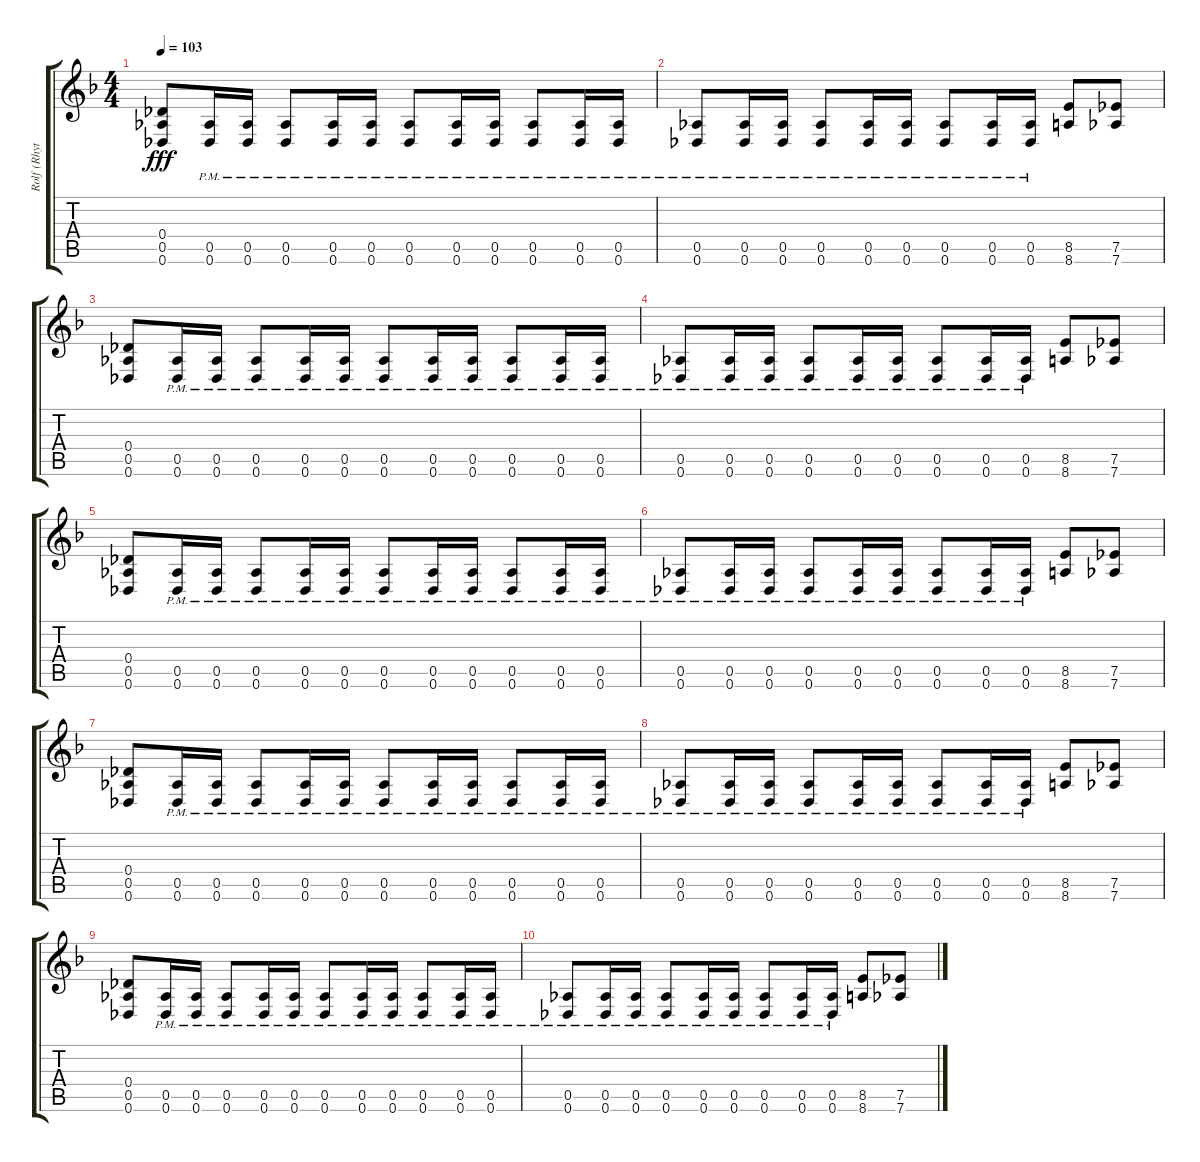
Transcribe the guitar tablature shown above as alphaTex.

\track ("Rolf (Rhythm)" "Rolf (Rhyt") {instrument distortionguitar}
\staff {score tabs}
\tuning (Eb4 Bb3 Gb3 Db3 Ab2 Db2) {hide}
\ts (4 4)
\tempo 103
\clef g2
\ks f
(0.4 0.5 0.6).8{dy fff} (0.5{pm} 0.6{pm}).16 (0.5{pm} 0.6{pm}).16 (0.5{pm} 0.6{pm}).8 (0.5{pm} 0.6{pm}).16 (0.5{pm} 0.6{pm}).16 (0.5{pm} 0.6{pm}).8 (0.5{pm} 0.6{pm}).16 (0.5{pm} 0.6{pm}).16 (0.5{pm} 0.6{pm}).8 (0.5{pm} 0.6{pm}).16 (0.5{pm} 0.6{pm}).16 |
(0.5{pm} 0.6{pm}).8 (0.5{pm} 0.6{pm}).16 (0.5{pm} 0.6{pm}).16 (0.5{pm} 0.6{pm}).8 (0.5{pm} 0.6{pm}).16 (0.5{pm} 0.6{pm}).16 (0.5{pm} 0.6{pm}).8 (0.5{pm} 0.6{pm}).16 (0.5{pm} 0.6{pm}).16 (8.5 8.6).8 (7.5 7.6).8 |
(0.4 0.5 0.6).8 (0.5{pm} 0.6{pm}).16 (0.5{pm} 0.6{pm}).16 (0.5{pm} 0.6{pm}).8 (0.5{pm} 0.6{pm}).16 (0.5{pm} 0.6{pm}).16 (0.5{pm} 0.6{pm}).8 (0.5{pm} 0.6{pm}).16 (0.5{pm} 0.6{pm}).16 (0.5{pm} 0.6{pm}).8 (0.5{pm} 0.6{pm}).16 (0.5{pm} 0.6{pm}).16 |
(0.5{pm} 0.6{pm}).8 (0.5{pm} 0.6{pm}).16 (0.5{pm} 0.6{pm}).16 (0.5{pm} 0.6{pm}).8 (0.5{pm} 0.6{pm}).16 (0.5{pm} 0.6{pm}).16 (0.5{pm} 0.6{pm}).8 (0.5{pm} 0.6{pm}).16 (0.5{pm} 0.6{pm}).16 (8.5 8.6).8 (7.5 7.6).8 |
(0.4 0.5 0.6).8 (0.5{pm} 0.6{pm}).16 (0.5{pm} 0.6{pm}).16 (0.5{pm} 0.6{pm}).8 (0.5{pm} 0.6{pm}).16 (0.5{pm} 0.6{pm}).16 (0.5{pm} 0.6{pm}).8 (0.5{pm} 0.6{pm}).16 (0.5{pm} 0.6{pm}).16 (0.5{pm} 0.6{pm}).8 (0.5{pm} 0.6{pm}).16 (0.5{pm} 0.6{pm}).16 |
(0.5{pm} 0.6{pm}).8 (0.5{pm} 0.6{pm}).16 (0.5{pm} 0.6{pm}).16 (0.5{pm} 0.6{pm}).8 (0.5{pm} 0.6{pm}).16 (0.5{pm} 0.6{pm}).16 (0.5{pm} 0.6{pm}).8 (0.5{pm} 0.6{pm}).16 (0.5{pm} 0.6{pm}).16 (8.5 8.6).8 (7.5 7.6).8 |
(0.4 0.5 0.6).8 (0.5{pm} 0.6{pm}).16 (0.5{pm} 0.6{pm}).16 (0.5{pm} 0.6{pm}).8 (0.5{pm} 0.6{pm}).16 (0.5{pm} 0.6{pm}).16 (0.5{pm} 0.6{pm}).8 (0.5{pm} 0.6{pm}).16 (0.5{pm} 0.6{pm}).16 (0.5{pm} 0.6{pm}).8 (0.5{pm} 0.6{pm}).16 (0.5{pm} 0.6{pm}).16 |
(0.5{pm} 0.6{pm}).8 (0.5{pm} 0.6{pm}).16 (0.5{pm} 0.6{pm}).16 (0.5{pm} 0.6{pm}).8 (0.5{pm} 0.6{pm}).16 (0.5{pm} 0.6{pm}).16 (0.5{pm} 0.6{pm}).8 (0.5{pm} 0.6{pm}).16 (0.5{pm} 0.6{pm}).16 (8.5 8.6).8 (7.5 7.6).8 |
(0.4 0.5 0.6).8 (0.5{pm} 0.6{pm}).16 (0.5{pm} 0.6{pm}).16 (0.5{pm} 0.6{pm}).8 (0.5{pm} 0.6{pm}).16 (0.5{pm} 0.6{pm}).16 (0.5{pm} 0.6{pm}).8 (0.5{pm} 0.6{pm}).16 (0.5{pm} 0.6{pm}).16 (0.5{pm} 0.6{pm}).8 (0.5{pm} 0.6{pm}).16 (0.5{pm} 0.6{pm}).16 |
(0.5{pm} 0.6{pm}).8 (0.5{pm} 0.6{pm}).16 (0.5{pm} 0.6{pm}).16 (0.5{pm} 0.6{pm}).8 (0.5{pm} 0.6{pm}).16 (0.5{pm} 0.6{pm}).16 (0.5{pm} 0.6{pm}).8 (0.5{pm} 0.6{pm}).16 (0.5{pm} 0.6{pm}).16 (8.5 8.6).8 (7.5 7.6).8
